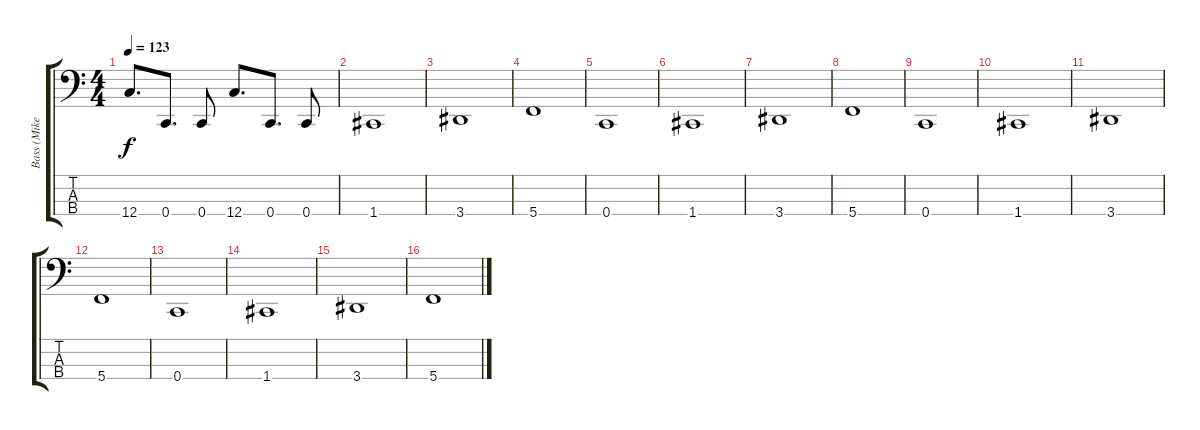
\track ("Bass (Mike)" "Bass (Mike") {instrument electricbassfinger}
\staff {score tabs}
\tuning (F2 C2 G1 C1) {hide}
\ts (4 4)
\tempo 123
\clef f4
\ks c
12.4.8{d dy f} 0.4.8{d} 0.4.8 12.4.8{d} 0.4.8{d} 0.4.8 |
1.4.1 |
3.4.1 |
5.4.1 |
0.4.1 |
1.4.1 |
3.4.1 |
5.4.1 |
0.4.1 |
1.4.1 |
3.4.1 |
5.4.1 |
0.4.1 |
1.4.1 |
3.4.1 |
5.4.1
